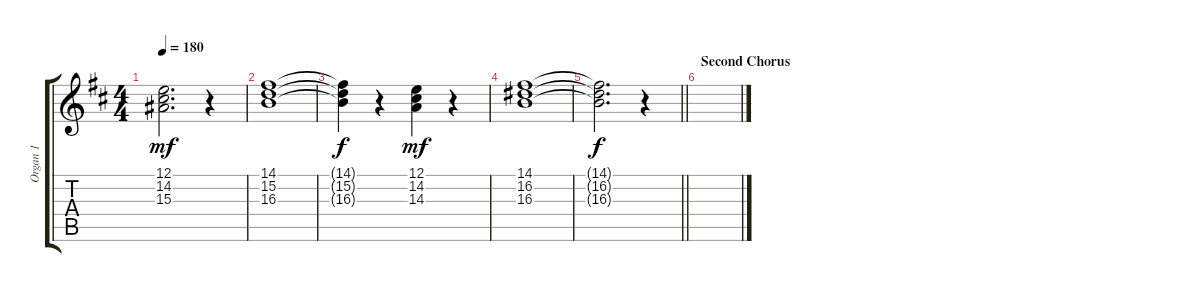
\track ("Organ 1" "Organ 1") {instrument drawbarorgan}
\staff {score tabs}
\tuning (E4 B3 G3 D3 A2 E2) {hide}
\ts (4 4)
\tempo 180
\clef g2
\ks bminor
(12.1 14.2 15.3).2{d dy mf} r.4 |
(14.1 15.2 16.3).1 |
(14.1{t} 15.2{t} 16.3{t}).4{dy f} r.4 (12.1 14.2 14.3).4{dy mf} r.4 |
(14.1 16.2 16.3).1 |
\barLineRight lightlight
(14.1{t} 16.2{t} 16.3{t}).2{d dy f} r.4 |
\section ("" "Second Chorus")
